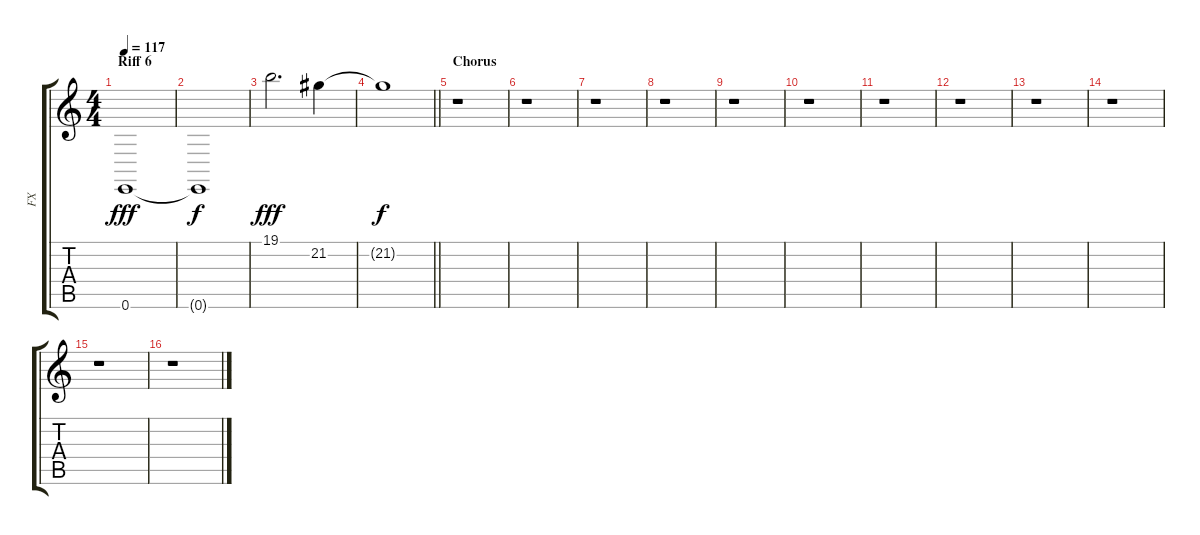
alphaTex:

\track ("FX" "FX") {instrument applause}
\staff {score tabs}
\tuning (E4 B3 G3 D3 A2 E2) {hide}
\ts (4 4)
\section ("" "Riff 6")
\tempo 117
\clef g2
\ks c
0.6.1{dy fff} |
0.6{t}.1{dy f} |
19.1.2{d dy fff} 21.2.4 |
\barLineRight lightlight
21.2{t}.1{dy f} |
\section ("" "Chorus")
r.1 |
r.1 |
r.1 |
r.1 |
r.1 |
r.1 |
r.1 |
r.1 |
r.1 |
r.1 |
r.1 |
r.1
